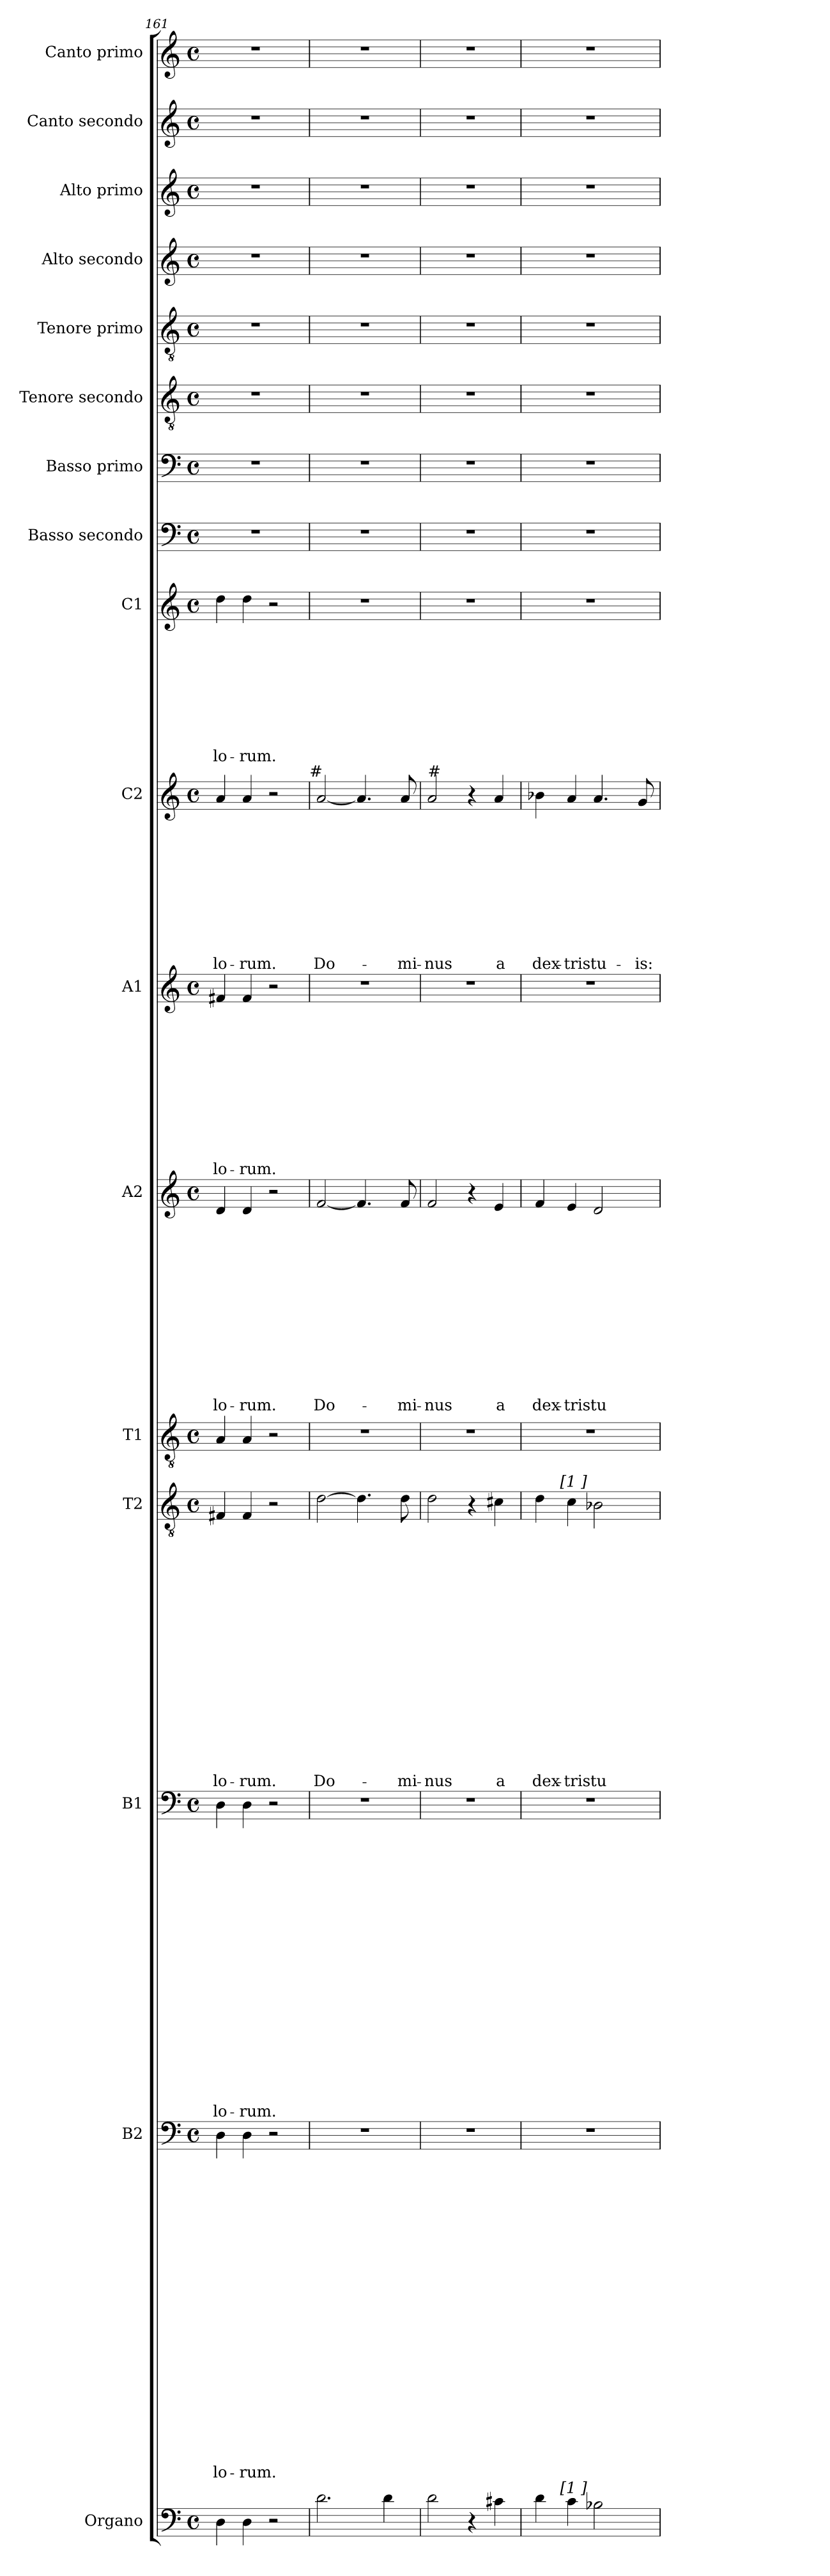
**kern	**kern	**text	**text	**text	**text	**text	**text	**text	**text	**text	**text	**text	**text	**text	**text	**text	**text	**text	**text	**text	**text	**text	**kern	**text	**text	**text	**text	**text	**text	**text	**text	**text	**text	**text	**text	**text	**text	**text	**text	**text	**text	**text	**kern	**text	**text	**text	**text	**text	**text	**text	**text	**text	**text	**text	**text	**text	**text	**text	**text	**text	**kern	**kern	**text	**text	**text	**text	**text	**text	**text	**text	**text	**text	**text	**text	**text	**kern	**text	**text	**text	**text	**text	**text	**text	**text	**text	**text	**text	**kern	**text	**text	**text	**text	**text	**text	**text	**text	**text	**text	**kern	**text	**text	**text	**text	**text	**text	**text	**text	**text	**kern	**kern	**kern	**kern	**kern	**kern	**kern	**kern
*part17	*part16	*part16	*part16	*part16	*part16	*part16	*part16	*part16	*part16	*part16	*part16	*part16	*part16	*part16	*part16	*part16	*part16	*part16	*part16	*part16	*part16	*part16	*part15	*part15	*part15	*part15	*part15	*part15	*part15	*part15	*part15	*part15	*part15	*part15	*part15	*part15	*part15	*part15	*part15	*part15	*part15	*part15	*part14	*part14	*part14	*part14	*part14	*part14	*part14	*part14	*part14	*part14	*part14	*part14	*part14	*part14	*part14	*part14	*part14	*part14	*part13	*part12	*part12	*part12	*part12	*part12	*part12	*part12	*part12	*part12	*part12	*part12	*part12	*part12	*part12	*part11	*part11	*part11	*part11	*part11	*part11	*part11	*part11	*part11	*part11	*part11	*part11	*part10	*part10	*part10	*part10	*part10	*part10	*part10	*part10	*part10	*part10	*part10	*part9	*part9	*part9	*part9	*part9	*part9	*part9	*part9	*part9	*part9	*part8	*part7	*part6	*part5	*part4	*part3	*part2	*part1
*staff17	*staff16	*staff16	*staff16	*staff16	*staff16	*staff16	*staff16	*staff16	*staff16	*staff16	*staff16	*staff16	*staff16	*staff16	*staff16	*staff16	*staff16	*staff16	*staff16	*staff16	*staff16	*staff16	*staff15	*staff15	*staff15	*staff15	*staff15	*staff15	*staff15	*staff15	*staff15	*staff15	*staff15	*staff15	*staff15	*staff15	*staff15	*staff15	*staff15	*staff15	*staff15	*staff15	*staff14	*staff14	*staff14	*staff14	*staff14	*staff14	*staff14	*staff14	*staff14	*staff14	*staff14	*staff14	*staff14	*staff14	*staff14	*staff14	*staff14	*staff14	*staff13	*staff12	*staff12	*staff12	*staff12	*staff12	*staff12	*staff12	*staff12	*staff12	*staff12	*staff12	*staff12	*staff12	*staff12	*staff11	*staff11	*staff11	*staff11	*staff11	*staff11	*staff11	*staff11	*staff11	*staff11	*staff11	*staff11	*staff10	*staff10	*staff10	*staff10	*staff10	*staff10	*staff10	*staff10	*staff10	*staff10	*staff10	*staff9	*staff9	*staff9	*staff9	*staff9	*staff9	*staff9	*staff9	*staff9	*staff9	*staff8	*staff7	*staff6	*staff5	*staff4	*staff3	*staff2	*staff1
*I"Organo	*I"B2	*	*	*	*	*	*	*	*	*	*	*	*	*	*	*	*	*	*	*	*	*	*I"B1	*	*	*	*	*	*	*	*	*	*	*	*	*	*	*	*	*	*	*	*I"T2	*	*	*	*	*	*	*	*	*	*	*	*	*	*	*	*	*	*I"T1	*I"A2	*	*	*	*	*	*	*	*	*	*	*	*	*	*I"A1	*	*	*	*	*	*	*	*	*	*	*	*I"C2	*	*	*	*	*	*	*	*	*	*	*I"C1	*	*	*	*	*	*	*	*	*	*I"Basso secondo	*I"Basso primo	*I"Tenore secondo	*I"Tenore primo	*I"Alto secondo	*I"Alto primo	*I"Canto secondo	*I"Canto primo
*I'Org.	*I'B2	*	*	*	*	*	*	*	*	*	*	*	*	*	*	*	*	*	*	*	*	*	*I'B1	*	*	*	*	*	*	*	*	*	*	*	*	*	*	*	*	*	*	*	*I'T2	*	*	*	*	*	*	*	*	*	*	*	*	*	*	*	*	*	*I'T1	*I'A2	*	*	*	*	*	*	*	*	*	*	*	*	*	*I'A1	*	*	*	*	*	*	*	*	*	*	*	*I'C2	*	*	*	*	*	*	*	*	*	*	*I'C1	*	*	*	*	*	*	*	*	*	*I'B2	*I'B1	*I'T2	*I'T1	*I'A2	*I'A1	*I'C2	*I'C1
*clefF4	*clefF4	*	*	*	*	*	*	*	*	*	*	*	*	*	*	*	*	*	*	*	*	*	*clefF4	*	*	*	*	*	*	*	*	*	*	*	*	*	*	*	*	*	*	*	*clefGv2	*	*	*	*	*	*	*	*	*	*	*	*	*	*	*	*	*	*clefGv2	*clefG2	*	*	*	*	*	*	*	*	*	*	*	*	*	*clefG2	*	*	*	*	*	*	*	*	*	*	*	*clefG2	*	*	*	*	*	*	*	*	*	*	*clefG2	*	*	*	*	*	*	*	*	*	*clefF4	*clefF4	*clefGv2	*clefGv2	*clefG2	*clefG2	*clefG2	*clefG2
*k[]	*k[]	*	*	*	*	*	*	*	*	*	*	*	*	*	*	*	*	*	*	*	*	*	*k[]	*	*	*	*	*	*	*	*	*	*	*	*	*	*	*	*	*	*	*	*k[]	*	*	*	*	*	*	*	*	*	*	*	*	*	*	*	*	*	*k[]	*k[]	*	*	*	*	*	*	*	*	*	*	*	*	*	*k[]	*	*	*	*	*	*	*	*	*	*	*	*k[]	*	*	*	*	*	*	*	*	*	*	*k[]	*	*	*	*	*	*	*	*	*	*k[]	*k[]	*k[]	*k[]	*k[]	*k[]	*k[]	*k[]
*C:	*C:	*	*	*	*	*	*	*	*	*	*	*	*	*	*	*	*	*	*	*	*	*	*C:	*	*	*	*	*	*	*	*	*	*	*	*	*	*	*	*	*	*	*	*C:	*	*	*	*	*	*	*	*	*	*	*	*	*	*	*	*	*	*C:	*C:	*	*	*	*	*	*	*	*	*	*	*	*	*	*C:	*	*	*	*	*	*	*	*	*	*	*	*C:	*	*	*	*	*	*	*	*	*	*	*C:	*	*	*	*	*	*	*	*	*	*C:	*C:	*C:	*C:	*C:	*C:	*C:	*C:
*M4/4	*M4/4	*	*	*	*	*	*	*	*	*	*	*	*	*	*	*	*	*	*	*	*	*	*M4/4	*	*	*	*	*	*	*	*	*	*	*	*	*	*	*	*	*	*	*	*M4/4	*	*	*	*	*	*	*	*	*	*	*	*	*	*	*	*	*	*M4/4	*M4/4	*	*	*	*	*	*	*	*	*	*	*	*	*	*M4/4	*	*	*	*	*	*	*	*	*	*	*	*M4/4	*	*	*	*	*	*	*	*	*	*	*M4/4	*	*	*	*	*	*	*	*	*	*M4/4	*M4/4	*M4/4	*M4/4	*M4/4	*M4/4	*M4/4	*M4/4
*met(c)	*met(c)	*	*	*	*	*	*	*	*	*	*	*	*	*	*	*	*	*	*	*	*	*	*met(c)	*	*	*	*	*	*	*	*	*	*	*	*	*	*	*	*	*	*	*	*met(c)	*	*	*	*	*	*	*	*	*	*	*	*	*	*	*	*	*	*met(c)	*met(c)	*	*	*	*	*	*	*	*	*	*	*	*	*	*met(c)	*	*	*	*	*	*	*	*	*	*	*	*met(c)	*	*	*	*	*	*	*	*	*	*	*met(c)	*	*	*	*	*	*	*	*	*	*met(c)	*met(c)	*met(c)	*met(c)	*met(c)	*met(c)	*met(c)	*met(c)
=161	=161	=161	=161	=161	=161	=161	=161	=161	=161	=161	=161	=161	=161	=161	=161	=161	=161	=161	=161	=161	=161	=161	=161	=161	=161	=161	=161	=161	=161	=161	=161	=161	=161	=161	=161	=161	=161	=161	=161	=161	=161	=161	=161	=161	=161	=161	=161	=161	=161	=161	=161	=161	=161	=161	=161	=161	=161	=161	=161	=161	=161	=161	=161	=161	=161	=161	=161	=161	=161	=161	=161	=161	=161	=161	=161	=161	=161	=161	=161	=161	=161	=161	=161	=161	=161	=161	=161	=161	=161	=161	=161	=161	=161	=161	=161	=161	=161	=161	=161	=161	=161	=161	=161	=161	=161	=161	=161	=161	=161	=161	=161	=161	=161	=161	=161	=161
!	!	!	!	!	!	!	!	!	!	!	!	!	!	!	!	!	!	!	!	!	!	!LO:LY:b	!	!	!	!	!	!	!	!	!	!	!	!	!	!	!	!	!	!	!	!LO:LY:b	!	!	!	!	!	!	!	!	!	!	!	!	!	!	!	!	!	!LO:LY:b	!	!	!	!	!	!	!	!	!	!	!	!	!	!	!LO:LY:b	!	!	!	!	!	!	!	!	!	!	!	!LO:LY:b	!	!	!	!	!	!	!	!	!	!	!LO:LY:b	!	!	!	!	!	!	!	!	!	!LO:LY:b	!	!	!	!	!	!	!	!
4D\	4D\	.	.	.	.	.	.	.	.	.	.	.	.	.	.	.	.	.	.	.	.	-lo-	4D\	.	.	.	.	.	.	.	.	.	.	.	.	.	.	.	.	.	.	-lo-	4F#X/	.	.	.	.	.	.	.	.	.	.	.	.	.	.	.	.	-lo-	4A/	4d/	.	.	.	.	.	.	.	.	.	.	.	.	-lo-	4f#X/	.	.	.	.	.	.	.	.	.	.	-lo-	4a/	.	.	.	.	.	.	.	.	.	-lo-	4dd\	.	.	.	.	.	.	.	.	-lo-	1r	1r	1r	1r	1r	1r	1r	1r
!	!	!	!	!	!	!	!	!	!	!	!	!	!	!	!	!	!	!	!	!	!	!LO:LY:b	!	!	!	!	!	!	!	!	!	!	!	!	!	!	!	!	!	!	!	!LO:LY:b	!	!	!	!	!	!	!	!	!	!	!	!	!	!	!	!	!	!LO:LY:b	!	!	!	!	!	!	!	!	!	!	!	!	!	!	!LO:LY:b	!	!	!	!	!	!	!	!	!	!	!	!LO:LY:b	!	!	!	!	!	!	!	!	!	!	!LO:LY:b	!	!	!	!	!	!	!	!	!	!LO:LY:b	!	!	!	!	!	!	!	!
4D\	4D\	.	.	.	.	.	.	.	.	.	.	.	.	.	.	.	.	.	.	.	.	-rum.	4D\	.	.	.	.	.	.	.	.	.	.	.	.	.	.	.	.	.	.	-rum.	4F#/	.	.	.	.	.	.	.	.	.	.	.	.	.	.	.	.	-rum.	4A/	4d/	.	.	.	.	.	.	.	.	.	.	.	.	-rum.	4f#/	.	.	.	.	.	.	.	.	.	.	-rum.	4a/	.	.	.	.	.	.	.	.	.	-rum.	4dd\	.	.	.	.	.	.	.	.	-rum.	.	.	.	.	.	.	.	.
2r	2r	.	.	.	.	.	.	.	.	.	.	.	.	.	.	.	.	.	.	.	.	.	2r	.	.	.	.	.	.	.	.	.	.	.	.	.	.	.	.	.	.	.	2r	.	.	.	.	.	.	.	.	.	.	.	.	.	.	.	.	.	2r	2r	.	.	.	.	.	.	.	.	.	.	.	.	.	2r	.	.	.	.	.	.	.	.	.	.	.	2r	.	.	.	.	.	.	.	.	.	.	2r	.	.	.	.	.	.	.	.	.	.	.	.	.	.	.	.	.
!	!	!	!	!	!	!	!	!	!	!	!	!	!	!	!	!	!	!	!	!	!	!	!	!	!	!	!	!	!	!	!	!	!	!	!	!	!	!	!	!	!	!	!	!	!	!	!	!	!	!	!	!	!	!	!	!	!	!	!	!	!	!	!	!	!	!	!	!	!	!	!	!	!	!	!	!	!	!	!	!	!	!	!	!	!	!	!	!LO:TX:a:t=#	!	!	!	!	!	!	!	!	!	!	!	!	!	!	!	!	!	!	!	!	!	!	!	!	!	!	!	!
=162	=162	=162	=162	=162	=162	=162	=162	=162	=162	=162	=162	=162	=162	=162	=162	=162	=162	=162	=162	=162	=162	=162	=162	=162	=162	=162	=162	=162	=162	=162	=162	=162	=162	=162	=162	=162	=162	=162	=162	=162	=162	=162	=162	=162	=162	=162	=162	=162	=162	=162	=162	=162	=162	=162	=162	=162	=162	=162	=162	=162	=162	=162	=162	=162	=162	=162	=162	=162	=162	=162	=162	=162	=162	=162	=162	=162	=162	=162	=162	=162	=162	=162	=162	=162	=162	=162	=162	=162	=162	=162	=162	=162	=162	=162	=162	=162	=162	=162	=162	=162	=162	=162	=162	=162	=162	=162	=162	=162	=162	=162	=162	=162	=162	=162	=162	=162
!	!	!	!	!	!	!	!	!	!	!	!	!	!	!	!	!	!	!	!	!	!	!	!	!	!	!	!	!	!	!	!	!	!	!	!	!	!	!	!	!	!	!	!	!	!	!	!	!	!	!	!	!	!	!	!	!	!	!	!	!LO:LY:b	!	!	!	!	!	!	!	!	!	!	!	!	!	!	!LO:LY:b	!	!	!	!	!	!	!	!	!	!	!	!	!	!	!	!	!	!	!	!	!	!	!LO:LY:b	!	!	!	!	!	!	!	!	!	!	!	!	!	!	!	!	!	!
2.d\	1r	.	.	.	.	.	.	.	.	.	.	.	.	.	.	.	.	.	.	.	.	.	1r	.	.	.	.	.	.	.	.	.	.	.	.	.	.	.	.	.	.	.	[>2d\	.	.	.	.	.	.	.	.	.	.	.	.	.	.	.	.	Do-	1r	[<2f/	.	.	.	.	.	.	.	.	.	.	.	.	Do-	1r	.	.	.	.	.	.	.	.	.	.	.	[<2a/	.	.	.	.	.	.	.	.	.	Do-	1r	.	.	.	.	.	.	.	.	.	1r	1r	1r	1r	1r	1r	1r	1r
.	.	.	.	.	.	.	.	.	.	.	.	.	.	.	.	.	.	.	.	.	.	.	.	.	.	.	.	.	.	.	.	.	.	.	.	.	.	.	.	.	.	.	4.d\]	.	.	.	.	.	.	.	.	.	.	.	.	.	.	.	.	.	.	4.f/]	.	.	.	.	.	.	.	.	.	.	.	.	.	.	.	.	.	.	.	.	.	.	.	.	.	4.a/]	.	.	.	.	.	.	.	.	.	.	.	.	.	.	.	.	.	.	.	.	.	.	.	.	.	.	.	.
4d\	.	.	.	.	.	.	.	.	.	.	.	.	.	.	.	.	.	.	.	.	.	.	.	.	.	.	.	.	.	.	.	.	.	.	.	.	.	.	.	.	.	.	.	.	.	.	.	.	.	.	.	.	.	.	.	.	.	.	.	.	.	.	.	.	.	.	.	.	.	.	.	.	.	.	.	.	.	.	.	.	.	.	.	.	.	.	.	.	.	.	.	.	.	.	.	.	.	.	.	.	.	.	.	.	.	.	.	.	.	.	.	.	.	.	.	.
!	!	!	!	!	!	!	!	!	!	!	!	!	!	!	!	!	!	!	!	!	!	!	!	!	!	!	!	!	!	!	!	!	!	!	!	!	!	!	!	!	!	!	!	!	!	!	!	!	!	!	!	!	!	!	!	!	!	!	!	!LO:LY:b	!	!	!	!	!	!	!	!	!	!	!	!	!	!	!LO:LY:b	!	!	!	!	!	!	!	!	!	!	!	!	!	!	!	!	!	!	!	!	!	!	!LO:LY:b	!	!	!	!	!	!	!	!	!	!	!	!	!	!	!	!	!	!
.	.	.	.	.	.	.	.	.	.	.	.	.	.	.	.	.	.	.	.	.	.	.	.	.	.	.	.	.	.	.	.	.	.	.	.	.	.	.	.	.	.	.	8d\	.	.	.	.	.	.	.	.	.	.	.	.	.	.	.	.	-mi-	.	8f/	.	.	.	.	.	.	.	.	.	.	.	.	-mi-	.	.	.	.	.	.	.	.	.	.	.	.	8a/	.	.	.	.	.	.	.	.	.	-mi-	.	.	.	.	.	.	.	.	.	.	.	.	.	.	.	.	.	.
=163	=163	=163	=163	=163	=163	=163	=163	=163	=163	=163	=163	=163	=163	=163	=163	=163	=163	=163	=163	=163	=163	=163	=163	=163	=163	=163	=163	=163	=163	=163	=163	=163	=163	=163	=163	=163	=163	=163	=163	=163	=163	=163	=163	=163	=163	=163	=163	=163	=163	=163	=163	=163	=163	=163	=163	=163	=163	=163	=163	=163	=163	=163	=163	=163	=163	=163	=163	=163	=163	=163	=163	=163	=163	=163	=163	=163	=163	=163	=163	=163	=163	=163	=163	=163	=163	=163	=163	=163	=163	=163	=163	=163	=163	=163	=163	=163	=163	=163	=163	=163	=163	=163	=163	=163	=163	=163	=163	=163	=163	=163	=163	=163	=163	=163	=163	=163
!	!	!	!	!	!	!	!	!	!	!	!	!	!	!	!	!	!	!	!	!	!	!	!	!	!	!	!	!	!	!	!	!	!	!	!	!	!	!	!	!	!	!	!	!	!	!	!	!	!	!	!	!	!	!	!	!	!	!	!	!	!	!	!	!	!	!	!	!	!	!	!	!	!	!	!	!	!	!	!	!	!	!	!	!	!	!	!	!LO:TX:a:t=#	!	!	!	!	!	!	!	!	!	!	!	!	!	!	!	!	!	!	!	!	!	!	!	!	!	!	!	!
!	!	!	!	!	!	!	!	!	!	!	!	!	!	!	!	!	!	!	!	!	!	!	!	!	!	!	!	!	!	!	!	!	!	!	!	!	!	!	!	!	!	!	!	!	!	!	!	!	!	!	!	!	!	!	!	!	!	!	!	!LO:LY:b	!	!	!	!	!	!	!	!	!	!	!	!	!	!	!LO:LY:b	!	!	!	!	!	!	!	!	!	!	!	!	!	!	!	!	!	!	!	!	!	!	!LO:LY:b	!	!	!	!	!	!	!	!	!	!	!	!	!	!	!	!	!	!
2d\	1r	.	.	.	.	.	.	.	.	.	.	.	.	.	.	.	.	.	.	.	.	.	1r	.	.	.	.	.	.	.	.	.	.	.	.	.	.	.	.	.	.	.	2d\	.	.	.	.	.	.	.	.	.	.	.	.	.	.	.	.	-nus	1r	2f/	.	.	.	.	.	.	.	.	.	.	.	.	-nus	1r	.	.	.	.	.	.	.	.	.	.	.	2a/	.	.	.	.	.	.	.	.	.	-nus	1r	.	.	.	.	.	.	.	.	.	1r	1r	1r	1r	1r	1r	1r	1r
4r	.	.	.	.	.	.	.	.	.	.	.	.	.	.	.	.	.	.	.	.	.	.	.	.	.	.	.	.	.	.	.	.	.	.	.	.	.	.	.	.	.	.	4r	.	.	.	.	.	.	.	.	.	.	.	.	.	.	.	.	.	.	4r	.	.	.	.	.	.	.	.	.	.	.	.	.	.	.	.	.	.	.	.	.	.	.	.	.	4r	.	.	.	.	.	.	.	.	.	.	.	.	.	.	.	.	.	.	.	.	.	.	.	.	.	.	.	.
!	!	!	!	!	!	!	!	!	!	!	!	!	!	!	!	!	!	!	!	!	!	!	!	!	!	!	!	!	!	!	!	!	!	!	!	!	!	!	!	!	!	!	!	!	!	!	!	!	!	!	!	!	!	!	!	!	!	!	!	!LO:LY:b	!	!	!	!	!	!	!	!	!	!	!	!	!	!	!LO:LY:b	!	!	!	!	!	!	!	!	!	!	!	!	!	!	!	!	!	!	!	!	!	!	!LO:LY:b	!	!	!	!	!	!	!	!	!	!	!	!	!	!	!	!	!	!
4c#X>\	.	.	.	.	.	.	.	.	.	.	.	.	.	.	.	.	.	.	.	.	.	.	.	.	.	.	.	.	.	.	.	.	.	.	.	.	.	.	.	.	.	.	4c#X\	.	.	.	.	.	.	.	.	.	.	.	.	.	.	.	.	a	.	4e/	.	.	.	.	.	.	.	.	.	.	.	.	a	.	.	.	.	.	.	.	.	.	.	.	.	4a/	.	.	.	.	.	.	.	.	.	a	.	.	.	.	.	.	.	.	.	.	.	.	.	.	.	.	.	.
!!LO:PB:g=z
=164	=164	=164	=164	=164	=164	=164	=164	=164	=164	=164	=164	=164	=164	=164	=164	=164	=164	=164	=164	=164	=164	=164	=164	=164	=164	=164	=164	=164	=164	=164	=164	=164	=164	=164	=164	=164	=164	=164	=164	=164	=164	=164	=164	=164	=164	=164	=164	=164	=164	=164	=164	=164	=164	=164	=164	=164	=164	=164	=164	=164	=164	=164	=164	=164	=164	=164	=164	=164	=164	=164	=164	=164	=164	=164	=164	=164	=164	=164	=164	=164	=164	=164	=164	=164	=164	=164	=164	=164	=164	=164	=164	=164	=164	=164	=164	=164	=164	=164	=164	=164	=164	=164	=164	=164	=164	=164	=164	=164	=164	=164	=164	=164	=164	=164	=164	=164
!	!	!	!	!	!	!	!	!	!	!	!	!	!	!	!	!	!	!	!	!	!	!	!	!	!	!	!	!	!	!	!	!	!	!	!	!	!	!	!	!	!	!	!	!	!	!	!	!	!	!	!	!	!	!	!	!	!	!	!	!LO:LY:b	!	!	!	!	!	!	!	!	!	!	!	!	!	!	!LO:LY:b	!	!	!	!	!	!	!	!	!	!	!	!	!	!	!	!	!	!	!	!	!	!	!LO:LY:b	!	!	!	!	!	!	!	!	!	!	!	!	!	!	!	!	!	!
*^	*	*	*	*	*	*	*	*	*	*	*	*	*	*	*	*	*	*	*	*	*	*	*	*	*	*	*	*	*	*	*	*	*	*	*	*	*	*	*	*	*	*	*^	*	*	*	*	*	*	*	*	*	*	*	*	*	*	*	*	*	*	*	*	*	*	*	*	*	*	*	*	*	*	*	*	*	*	*	*	*	*	*	*	*	*	*	*	*	*	*	*	*	*	*	*	*	*	*	*	*	*	*	*	*	*	*	*	*	*	*	*	*	*	*	*	*
4d\	8..ryy	1r	.	.	.	.	.	.	.	.	.	.	.	.	.	.	.	.	.	.	.	.	.	1r	.	.	.	.	.	.	.	.	.	.	.	.	.	.	.	.	.	.	.	4d\	8..ryy	.	.	.	.	.	.	.	.	.	.	.	.	.	.	.	.	dex-	1r	4f/	.	.	.	.	.	.	.	.	.	.	.	.	dex-	1r	.	.	.	.	.	.	.	.	.	.	.	4b-X\	.	.	.	.	.	.	.	.	.	dex-	1r	.	.	.	.	.	.	.	.	.	1r	1r	1r	1r	1r	1r	1r	1r
!	!	!	!	!	!	!	!	!	!	!	!	!	!	!	!	!	!	!	!	!	!	!	!	!	!	!	!	!	!	!	!	!	!	!	!	!	!	!	!	!	!	!	!	!	!LO:TX:a:t=[1 ]	!	!	!	!	!	!	!	!	!	!	!	!	!	!	!	!	!	!	!	!	!	!	!	!	!	!	!	!	!	!	!	!	!	!	!	!	!	!	!	!	!	!	!	!	!	!	!	!	!	!	!	!	!	!	!	!	!	!	!	!	!	!	!	!	!	!	!	!	!	!	!	!	!
!	!LO:TX:a:t=[1 ]	!	!	!	!	!	!	!	!	!	!	!	!	!	!	!	!	!	!	!	!	!	!	!	!	!	!	!	!	!	!	!	!	!	!	!	!	!	!	!	!	!	!	!	!	!	!	!	!	!	!	!	!	!	!	!	!	!	!	!	!	!	!	!	!	!	!	!	!	!	!	!	!	!	!	!	!	!	!	!	!	!	!	!	!	!	!	!	!	!	!	!	!	!	!	!	!	!	!	!	!	!	!	!	!	!	!	!	!	!	!	!	!	!	!	!	!	!
.	2ryy	.	.	.	.	.	.	.	.	.	.	.	.	.	.	.	.	.	.	.	.	.	.	.	.	.	.	.	.	.	.	.	.	.	.	.	.	.	.	.	.	.	.	.	2ryy	.	.	.	.	.	.	.	.	.	.	.	.	.	.	.	.	.	.	.	.	.	.	.	.	.	.	.	.	.	.	.	.	.	.	.	.	.	.	.	.	.	.	.	.	.	.	.	.	.	.	.	.	.	.	.	.	.	.	.	.	.	.	.	.	.	.	.	.	.	.	.	.	.
!	!	!	!	!	!	!	!	!	!	!	!	!	!	!	!	!	!	!	!	!	!	!	!	!	!	!	!	!	!	!	!	!	!	!	!	!	!	!	!	!	!	!	!	!	!	!	!	!	!	!	!	!	!	!	!	!	!	!	!	!	!	!LO:LY:b	!	!	!	!	!	!	!	!	!	!	!	!	!	!	!LO:LY:b	!	!	!	!	!	!	!	!	!	!	!	!	!	!	!	!	!	!	!	!	!	!	!LO:LY:b	!	!	!	!	!	!	!	!	!	!	!	!	!	!	!	!	!	!
4c>\	.	.	.	.	.	.	.	.	.	.	.	.	.	.	.	.	.	.	.	.	.	.	.	.	.	.	.	.	.	.	.	.	.	.	.	.	.	.	.	.	.	.	.	4c\	.	.	.	.	.	.	.	.	.	.	.	.	.	.	.	.	.	-tris	.	4e/	.	.	.	.	.	.	.	.	.	.	.	.	-tris	.	.	.	.	.	.	.	.	.	.	.	.	4a/	.	.	.	.	.	.	.	.	.	-tris	.	.	.	.	.	.	.	.	.	.	.	.	.	.	.	.	.	.
!	!	!	!	!	!	!	!	!	!	!	!	!	!	!	!	!	!	!	!	!	!	!	!	!	!	!	!	!	!	!	!	!	!	!	!	!	!	!	!	!	!	!	!	!	!	!	!	!	!	!	!	!	!	!	!	!	!	!	!	!	!	!LO:LY:b	!	!	!	!	!	!	!	!	!	!	!	!	!	!	!LO:LY:b	!	!	!	!	!	!	!	!	!	!	!	!	!	!	!	!	!	!	!	!	!	!	!LO:LY:b	!	!	!	!	!	!	!	!	!	!	!	!	!	!	!	!	!	!
2B-X\	.	.	.	.	.	.	.	.	.	.	.	.	.	.	.	.	.	.	.	.	.	.	.	.	.	.	.	.	.	.	.	.	.	.	.	.	.	.	.	.	.	.	.	2B-X\	.	.	.	.	.	.	.	.	.	.	.	.	.	.	.	.	.	tu-	.	2d/	.	.	.	.	.	.	.	.	.	.	.	.	tu-	.	.	.	.	.	.	.	.	.	.	.	.	4.a/	.	.	.	.	.	.	.	.	.	tu-	.	.	.	.	.	.	.	.	.	.	.	.	.	.	.	.	.	.
.	4ryy	.	.	.	.	.	.	.	.	.	.	.	.	.	.	.	.	.	.	.	.	.	.	.	.	.	.	.	.	.	.	.	.	.	.	.	.	.	.	.	.	.	.	.	4ryy	.	.	.	.	.	.	.	.	.	.	.	.	.	.	.	.	.	.	.	.	.	.	.	.	.	.	.	.	.	.	.	.	.	.	.	.	.	.	.	.	.	.	.	.	.	.	.	.	.	.	.	.	.	.	.	.	.	.	.	.	.	.	.	.	.	.	.	.	.	.	.	.	.
!	!	!	!	!	!	!	!	!	!	!	!	!	!	!	!	!	!	!	!	!	!	!	!	!	!	!	!	!	!	!	!	!	!	!	!	!	!	!	!	!	!	!	!	!	!	!	!	!	!	!	!	!	!	!	!	!	!	!	!	!	!	!	!	!	!	!	!	!	!	!	!	!	!	!	!	!	!	!	!	!	!	!	!	!	!	!	!	!	!	!	!	!	!	!	!	!	!	!	!	!LO:LY:b	!	!	!	!	!	!	!	!	!	!	!	!	!	!	!	!	!	!
.	.	.	.	.	.	.	.	.	.	.	.	.	.	.	.	.	.	.	.	.	.	.	.	.	.	.	.	.	.	.	.	.	.	.	.	.	.	.	.	.	.	.	.	.	.	.	.	.	.	.	.	.	.	.	.	.	.	.	.	.	.	.	.	.	.	.	.	.	.	.	.	.	.	.	.	.	.	.	.	.	.	.	.	.	.	.	.	.	.	8g/	.	.	.	.	.	.	.	.	.	-is:	.	.	.	.	.	.	.	.	.	.	.	.	.	.	.	.	.	.
.	32ryy	.	.	.	.	.	.	.	.	.	.	.	.	.	.	.	.	.	.	.	.	.	.	.	.	.	.	.	.	.	.	.	.	.	.	.	.	.	.	.	.	.	.	.	32ryy	.	.	.	.	.	.	.	.	.	.	.	.	.	.	.	.	.	.	.	.	.	.	.	.	.	.	.	.	.	.	.	.	.	.	.	.	.	.	.	.	.	.	.	.	.	.	.	.	.	.	.	.	.	.	.	.	.	.	.	.	.	.	.	.	.	.	.	.	.	.	.	.	.
*v	*v	*	*	*	*	*	*	*	*	*	*	*	*	*	*	*	*	*	*	*	*	*	*	*	*	*	*	*	*	*	*	*	*	*	*	*	*	*	*	*	*	*	*	*v	*v	*	*	*	*	*	*	*	*	*	*	*	*	*	*	*	*	*	*	*	*	*	*	*	*	*	*	*	*	*	*	*	*	*	*	*	*	*	*	*	*	*	*	*	*	*	*	*	*	*	*	*	*	*	*	*	*	*	*	*	*	*	*	*	*	*	*	*	*	*	*	*	*	*
=	=	=	=	=	=	=	=	=	=	=	=	=	=	=	=	=	=	=	=	=	=	=	=	=	=	=	=	=	=	=	=	=	=	=	=	=	=	=	=	=	=	=	=	=	=	=	=	=	=	=	=	=	=	=	=	=	=	=	=	=	=	=	=	=	=	=	=	=	=	=	=	=	=	=	=	=	=	=	=	=	=	=	=	=	=	=	=	=	=	=	=	=	=	=	=	=	=	=	=	=	=	=	=	=	=	=	=	=	=	=	=	=	=	=	=	=
*-	*-	*-	*-	*-	*-	*-	*-	*-	*-	*-	*-	*-	*-	*-	*-	*-	*-	*-	*-	*-	*-	*-	*-	*-	*-	*-	*-	*-	*-	*-	*-	*-	*-	*-	*-	*-	*-	*-	*-	*-	*-	*-	*-	*-	*-	*-	*-	*-	*-	*-	*-	*-	*-	*-	*-	*-	*-	*-	*-	*-	*-	*-	*-	*-	*-	*-	*-	*-	*-	*-	*-	*-	*-	*-	*-	*-	*-	*-	*-	*-	*-	*-	*-	*-	*-	*-	*-	*-	*-	*-	*-	*-	*-	*-	*-	*-	*-	*-	*-	*-	*-	*-	*-	*-	*-	*-	*-	*-	*-	*-	*-	*-	*-	*-	*-	*-
